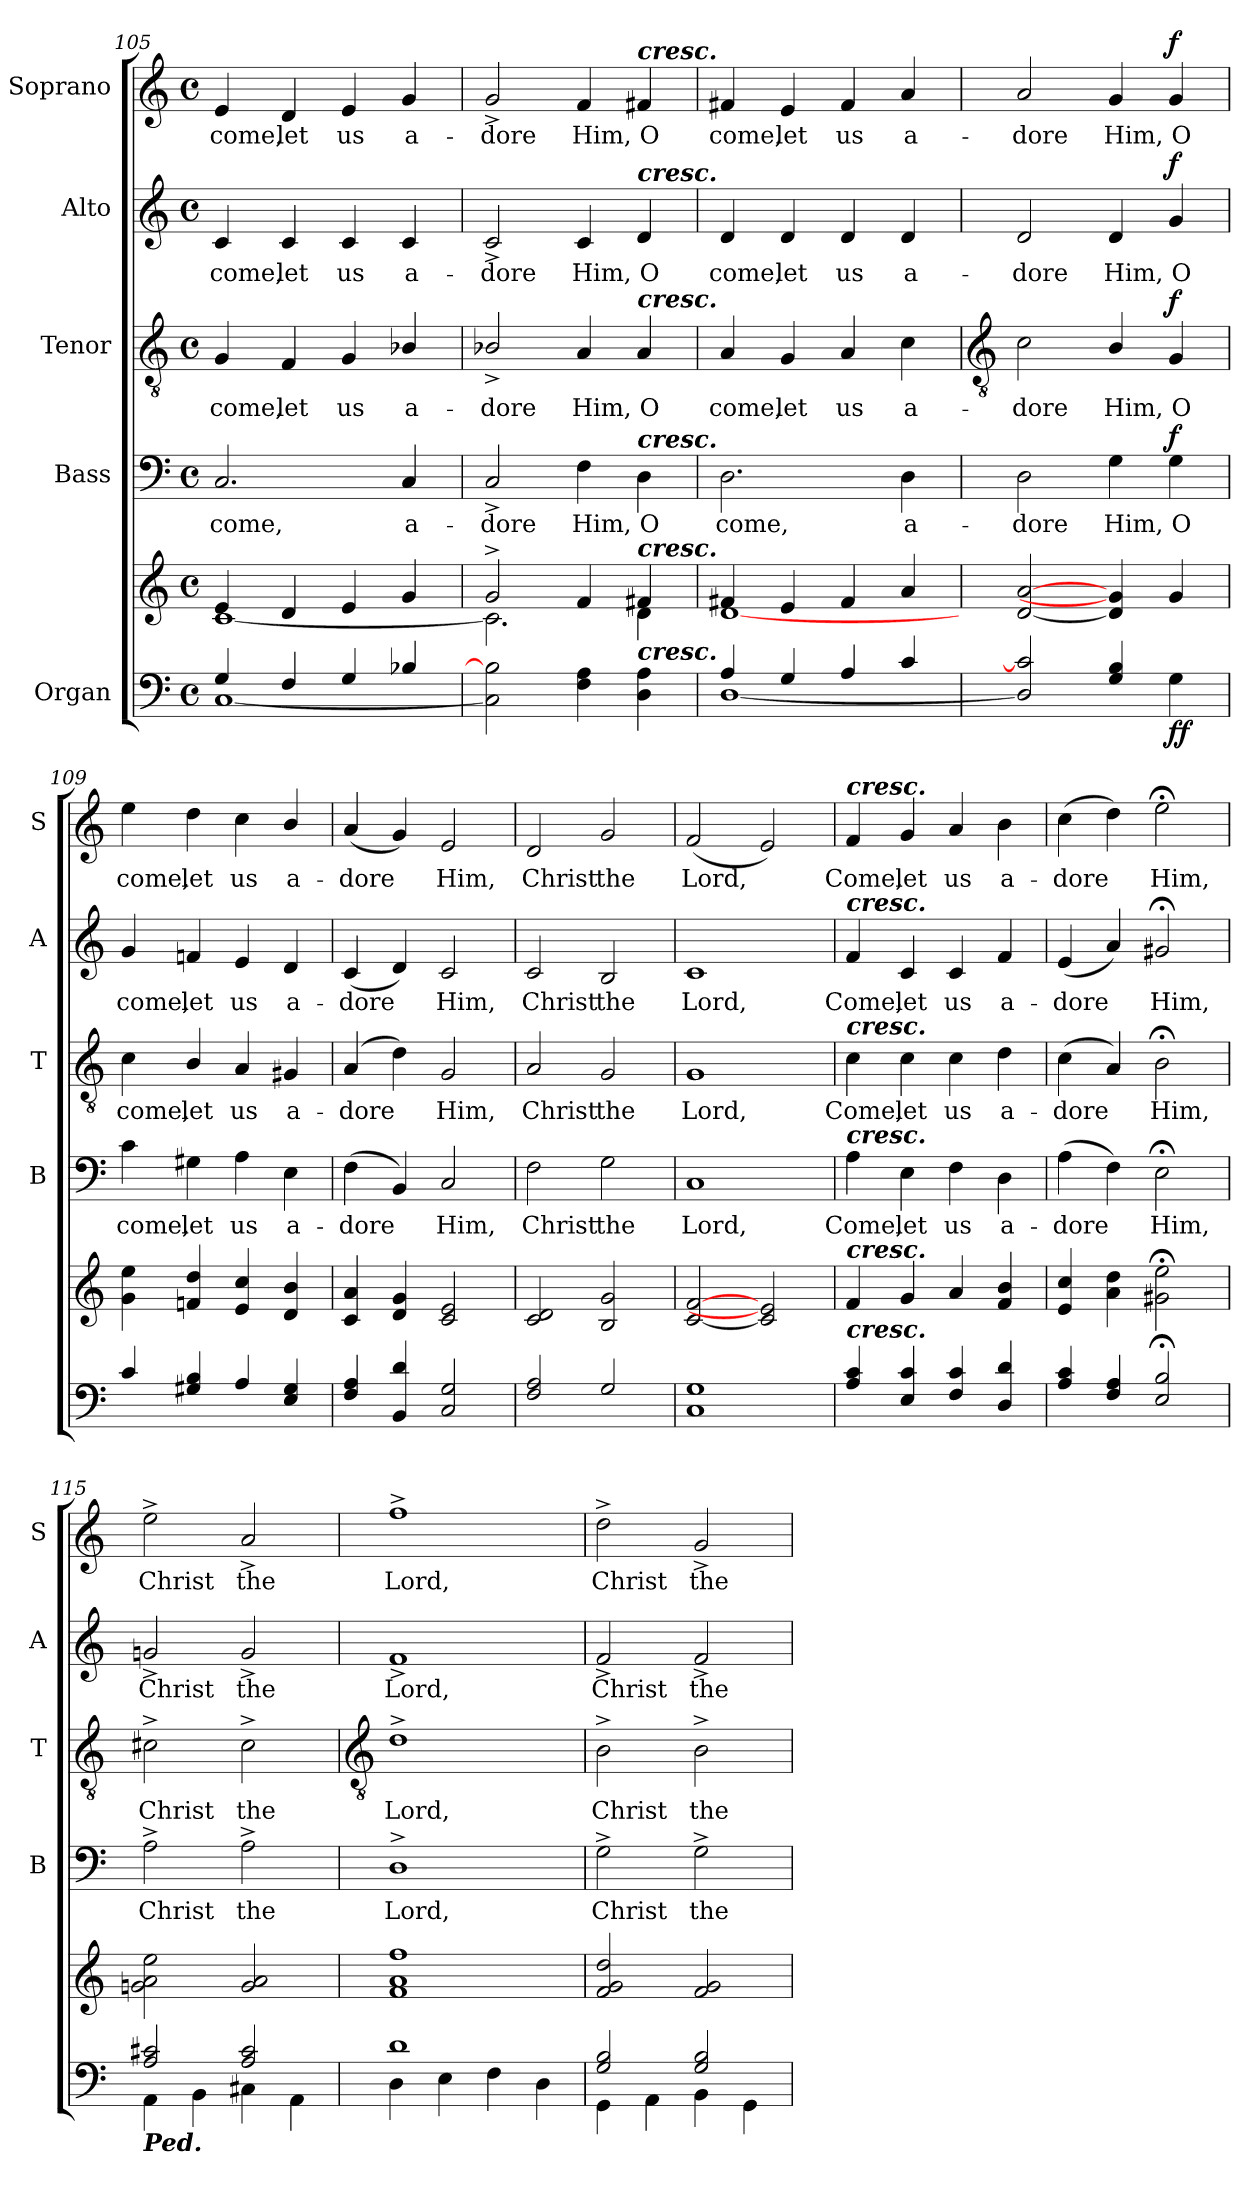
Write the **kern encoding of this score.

**kern	**kern	**dynam	**kern	**text	**dynam	**kern	**text	**dynam	**kern	**text	**dynam	**kern	**text	**dynam
*part5	*part5	*part5	*part4	*part4	*part4	*part3	*part3	*part3	*part2	*part2	*part2	*part1	*part1	*part1
*staff6	*staff5	*staff5/6	*staff4	*staff4	*staff4	*staff3	*staff3	*staff3	*staff2	*staff2	*staff2	*staff1	*staff1	*staff1
*I"Organ	*	*	*I"Bass	*	*	*I"Tenor	*	*	*I"Alto	*	*	*I"Soprano	*	*
*	*	*	*I'B	*	*	*I'T	*	*	*I'A	*	*	*I'S	*	*
*clefF4	*clefG2	*	*clefF4	*	*	*clefGv2	*	*	*clefG2	*	*	*clefG2	*	*
*k[]	*k[]	*	*k[]	*	*	*k[]	*	*	*k[]	*	*	*k[]	*	*
*C:	*C:	*	*C:	*	*	*C:	*	*	*C:	*	*	*C:	*	*
*M4/4	*M4/4	*	*M4/4	*	*	*M4/4	*	*	*M4/4	*	*	*M4/4	*	*
*met(c)	*met(c)	*	*met(c)	*	*	*met(c)	*	*	*met(c)	*	*	*met(c)	*	*
=105	=105	=105	=105	=105	=105	=105	=105	=105	=105	=105	=105	=105	=105	=105
*^	*^	*	*	*	*	*	*	*	*	*	*	*	*	*
!	!	!	!	!	!	!LO:LY:b	!	!	!LO:LY:b	!	!	!LO:LY:b	!	!	!LO:LY:b	!
4G/	[1C\	4e	[1c\	.	2.C	come,	.	4G	come,	.	4c	come,	.	4e	come,	.
!	!	!	!	!	!	!	!	!	!LO:LY:b	!	!	!LO:LY:b	!	!	!LO:LY:b	!
4F/	.	4d	.	.	.	.	.	4F	let	.	4c	let	.	4d	let	.
!	!	!	!	!	!	!	!	!	!LO:LY:b	!	!	!LO:LY:b	!	!	!LO:LY:b	!
4G/	.	4e	.	.	.	.	.	4G	us	.	4c	us	.	4e	us	.
!	!	!	!	!	!	!LO:LY:b	!	!	!LO:LY:b	!	!	!LO:LY:b	!	!	!LO:LY:b	!
4B-X/	.	4g	.	.	4C	a-	.	4B-X/	a-	.	4c	a-	.	4g	a-	.
=106	=106	=106	=106	=106	=106	=106	=106	=106	=106	=106	=106	=106	=106	=106	=106	=106
!	!	!	!	!	!	!LO:LY:b	!	!	!LO:LY:b	!	!	!LO:LY:b	!	!	!LO:LY:b	!
1ryy	2C\] 2B-\]	2g^	2.c\]	.	2C^	-dore	.	2B-X^/	-dore	.	2c^	-dore	.	2g^	-dore	.
!	!	!	!	!	!	!LO:LY:b	!	!	!LO:LY:b	!	!	!LO:LY:b	!	!	!LO:LY:b	!
.	4F\ 4A\	4f	.	.	4F	Him,	.	4A	Him,	.	4c	Him,	.	4f	Him,	.
!	!	!	!	!	!	!	!	!	!	!	!	!	!	!LO:TX:a:Bi:t=cresc.	!	!
!	!	!	!	!	!	!	!	!	!	!	!LO:TX:a:Bi:t=cresc.	!	!	!	!	!
!	!	!	!	!	!	!	!	!LO:TX:a:Bi:t=cresc.	!	!	!	!	!	!	!	!
!	!	!	!	!	!LO:TX:a:Bi:t=cresc.	!	!	!	!	!	!	!	!	!	!	!
!	!	!LO:TX:a:Bi:t=cresc.	!	!	!	!	!	!	!	!	!	!	!	!	!	!
!	!LO:TX:a:Bi:t=cresc.	!	!	!	!	!	!	!	!	!	!	!	!	!	!	!
!	!	!	!	!	!	!LO:LY:b	!	!	!LO:LY:b	!	!	!LO:LY:b	!	!	!LO:LY:b	!
.	4D\ 4A\	4f#X	4d\	.	4D	O	.	4A	O	.	4d	O	.	4f#X	O	.
=107	=107	=107	=107	=107	=107	=107	=107	=107	=107	=107	=107	=107	=107	=107	=107	=107
!	!	!	!	!	!	!LO:LY:b	!	!	!LO:LY:b	!	!	!LO:LY:b	!	!	!LO:LY:b	!
4A/	[1D\	4f#X	[1d\	.	2.D	come,	.	4A	come,	.	4d	come,	.	4f#X	come,	.
!	!	!	!	!	!	!	!	!	!LO:LY:b	!	!	!LO:LY:b	!	!	!LO:LY:b	!
4G/	.	4e	.	.	.	.	.	4G	let	.	4d	let	.	4e	let	.
!	!	!	!	!	!	!	!	!	!LO:LY:b	!	!	!LO:LY:b	!	!	!LO:LY:b	!
4A/	.	4f#	.	.	.	.	.	4A	us	.	4d	us	.	4f#	us	.
!	!	!	!	!	!	!LO:LY:b	!	!	!LO:LY:b	!	!	!LO:LY:b	!	!	!LO:LY:b	!
4c/	.	4a	.	.	4D	a-	.	4c	a-	.	4d	a-	.	4a	a-	.
*	*	*v	*v	*	*	*	*	*	*	*	*	*	*	*	*	*
!!LO:LB:g=z
=108	=108	=108	=108	=108	=108	=108	=108	=108	=108	=108	=108	=108	=108	=108	=108
*	*	*	*	*	*	*	*clefGv2	*	*	*	*	*	*	*	*
!	!	!	!	!	!LO:LY:b	!	!	!LO:LY:b	!	!	!LO:LY:b	!	!	!LO:LY:b	!
2D] 2c]	1ryy	[2d [2a	.	2D	-dore	.	2c	-dore	.	2d	-dore	.	2a	-dore	.
!	!	!	!	!	!LO:LY:b	!	!	!LO:LY:b	!	!	!LO:LY:b	!	!	!LO:LY:b	!
4G 4B	.	4d] 4g]	.	4G	Him,	.	4B/	Him,	.	4d	Him,	.	4g	Him,	.
!	!	!	!LO:DY:b=2	!	!LO:LY:b	!	!	!LO:LY:b	!	!	!LO:LY:b	!	!	!LO:LY:b	!
!	!	!	!LO:DY:n=1:b	!	!	!LO:DY:b	!	!	!LO:DY:b	!	!	!LO:DY:b	!	!	!LO:DY:b
4G\	.	4g	f f	4G	O	f	4G	O	f	4g	O	f	4g	O	f
=109	=109	=109	=109	=109	=109	=109	=109	=109	=109	=109	=109	=109	=109	=109	=109
!	!	!	!	!	!LO:LY:b	!	!	!LO:LY:b	!	!	!LO:LY:b	!	!	!LO:LY:b	!
4c	1ryy	4g\ 4ee\	.	4c	come,	.	4c	come,	.	4g	come,	.	4ee	come,	.
!	!	!	!	!	!LO:LY:b	!	!	!LO:LY:b	!	!	!LO:LY:b	!	!	!LO:LY:b	!
4G#X 4B	.	4fn 4dd	.	4G#X	let	.	4B/	let	.	4fn	let	.	4dd	let	.
!	!	!	!	!	!LO:LY:b	!	!	!LO:LY:b	!	!	!LO:LY:b	!	!	!LO:LY:b	!
4A	.	4e 4cc	.	4A	us	.	4A	us	.	4e	us	.	4cc	us	.
!	!	!	!	!	!LO:LY:b	!	!	!LO:LY:b	!	!	!LO:LY:b	!	!	!LO:LY:b	!
4E 4G#	.	4d/ 4b/	.	4E	a-	.	4G#X	a-	.	4d	a-	.	4b/	a-	.
=110	=110	=110	=110	=110	=110	=110	=110	=110	=110	=110	=110	=110	=110	=110	=110
!	!	!	!	!	!LO:LY:b	!	!	!LO:LY:b	!	!	!LO:LY:b	!	!	!LO:LY:b	!
4F 4A	1ryy	4c 4a	.	(<4F	-dore	.	(4A	-dore	.	(<4c	-dore	.	(<4a	-dore	.
4BB 4d	.	4d 4g	.	4BB)	.	.	4d)	.	.	4d)	.	.	4g)	.	.
!	!	!	!	!	!LO:LY:b	!	!	!LO:LY:b	!	!	!LO:LY:b	!	!	!LO:LY:b	!
2C 2G	.	2c 2e	.	2C	Him,	.	2G	Him,	.	2c	Him,	.	2e	Him,	.
=111	=111	=111	=111	=111	=111	=111	=111	=111	=111	=111	=111	=111	=111	=111	=111
!	!	!	!	!	!LO:LY:b	!	!	!LO:LY:b	!	!	!LO:LY:b	!	!	!LO:LY:b	!
2F 2A	1ryy	2c 2d	.	2F	Christ	.	2A	Christ	.	2c	Christ	.	2d	Christ	.
!	!	!	!	!	!LO:LY:b	!	!	!LO:LY:b	!	!	!LO:LY:b	!	!	!LO:LY:b	!
2G	.	2B 2g	.	2G	the	.	2G	the	.	2B	the	.	2g	the	.
=112	=112	=112	=112	=112	=112	=112	=112	=112	=112	=112	=112	=112	=112	=112	=112
!	!	!	!	!	!LO:LY:b	!	!	!LO:LY:b	!	!	!LO:LY:b	!	!	!LO:LY:b	!
1C 1G	1ryy	[2c [2f	.	1C	Lord,	.	1G	Lord,	.	1c	Lord,	.	(<2f	Lord,	.
.	.	2c] 2e]	.	.	.	.	.	.	.	.	.	.	2e)	.	.
=113	=113	=113	=113	=113	=113	=113	=113	=113	=113	=113	=113	=113	=113	=113	=113
!	!	!	!	!	!	!	!	!	!	!	!	!	!LO:TX:a:Bi:t=cresc.	!	!
!	!	!	!	!	!	!	!	!	!	!LO:TX:a:Bi:t=cresc.	!	!	!	!	!
!	!	!	!	!	!	!	!LO:TX:a:Bi:t=cresc.	!	!	!	!	!	!	!	!
!	!	!	!	!LO:TX:a:Bi:t=cresc.	!	!	!	!	!	!	!	!	!	!	!
!	!	!LO:TX:a:Bi:t=cresc.	!	!	!	!	!	!	!	!	!	!	!	!	!
!LO:TX:a:Bi:t=cresc.	!	!	!	!	!	!	!	!	!	!	!	!	!	!	!
!	!	!	!	!	!LO:LY:b	!	!	!LO:LY:b	!	!	!LO:LY:b	!	!	!LO:LY:b	!
4A 4c	1ryy	4f	.	4A	Come,	.	4c	Come,	.	4f	Come,	.	4f	Come,	.
!	!	!	!	!	!LO:LY:b	!	!	!LO:LY:b	!	!	!LO:LY:b	!	!	!LO:LY:b	!
4E 4c	.	4g	.	4E	let	.	4c	let	.	4c	let	.	4g	let	.
!	!	!	!	!	!LO:LY:b	!	!	!LO:LY:b	!	!	!LO:LY:b	!	!	!LO:LY:b	!
4F 4c	.	4a	.	4F	us	.	4c	us	.	4c	us	.	4a	us	.
!	!	!	!	!	!LO:LY:b	!	!	!LO:LY:b	!	!	!LO:LY:b	!	!	!LO:LY:b	!
4D 4d	.	4f 4b	.	4D	a-	.	4d	a-	.	4f	a-	.	4b	a-	.
=114	=114	=114	=114	=114	=114	=114	=114	=114	=114	=114	=114	=114	=114	=114	=114
!	!	!	!	!	!LO:LY:b	!	!	!LO:LY:b	!	!	!LO:LY:b	!	!	!LO:LY:b	!
4A 4c	1ryy	4e 4cc	.	(>4A	-dore	.	(<4c	-dore	.	(<4e	-dore	.	(>4cc	-dore	.
4F 4A	.	4a 4dd	.	4F)	.	.	4A)	.	.	4a)	.	.	4dd)	.	.
!	!	!	!	!	!LO:LY:b	!	!	!LO:LY:b	!	!	!LO:LY:b	!	!	!LO:LY:b	!
2E; 2B;	.	2g#X;< 2ee;<	.	2E;<	Him,	.	2B;<	Him,	.	2g#X;<	Him,	.	2ee;<	Him,	.
=115	=115	=115	=115	=115	=115	=115	=115	=115	=115	=115	=115	=115	=115	=115	=115
!LO:TX:b:Bi:t=Ped.	!	!	!	!	!	!	!	!	!	!	!	!	!	!	!
!	!	!	!	!	!LO:LY:b	!	!	!LO:LY:b	!	!	!LO:LY:b	!	!	!LO:LY:b	!
2A/ 2c#X/	4AA\	2gn 2a 2ee	.	2A^	Christ	.	2c#X^	Christ	.	2gn^	Christ	.	2ee^	Christ	.
.	4BB\	.	.	.	.	.	.	.	.	.	.	.	.	.	.
!	!	!	!	!	!LO:LY:b	!	!	!LO:LY:b	!	!	!LO:LY:b	!	!	!LO:LY:b	!
2A/ 2c#/	4C#X\	2g 2a	.	2A^	the	.	2c#^	the	.	2g^	the	.	2a^	the	.
.	4AA\	.	.	.	.	.	.	.	.	.	.	.	.	.	.
!!LO:LB:g=z
=116	=116	=116	=116	=116	=116	=116	=116	=116	=116	=116	=116	=116	=116	=116	=116
*	*	*	*	*	*	*	*clefGv2	*	*	*	*	*	*	*	*
!	!	!	!	!	!LO:LY:b	!	!	!LO:LY:b	!	!	!LO:LY:b	!	!	!LO:LY:b	!
1d	4D\	1f 1a 1ff	.	1D^	Lord,	.	1d^	Lord,	.	1f^	Lord,	.	1ff^	Lord,	.
.	4E\	.	.	.	.	.	.	.	.	.	.	.	.	.	.
.	4F\	.	.	.	.	.	.	.	.	.	.	.	.	.	.
.	4D\	.	.	.	.	.	.	.	.	.	.	.	.	.	.
=117	=117	=117	=117	=117	=117	=117	=117	=117	=117	=117	=117	=117	=117	=117	=117
!	!	!	!	!	!LO:LY:b	!	!	!LO:LY:b	!	!	!LO:LY:b	!	!	!LO:LY:b	!
2G/ 2B/	4GG\	2f 2g 2dd	.	2G^	Christ	.	2B^	Christ	.	2f^	Christ	.	2dd^	Christ	.
.	4AA\	.	.	.	.	.	.	.	.	.	.	.	.	.	.
!	!	!	!	!	!LO:LY:b	!	!	!LO:LY:b	!	!	!LO:LY:b	!	!	!LO:LY:b	!
2G/ 2B/	4BB\	2f 2g	.	2G^	the	.	2B^	the	.	2f^	the	.	2g^	the	.
.	4GG\	.	.	.	.	.	.	.	.	.	.	.	.	.	.
*v	*v	*	*	*	*	*	*	*	*	*	*	*	*	*	*
=	=	=	=	=	=	=	=	=	=	=	=	=	=	=
*-	*-	*-	*-	*-	*-	*-	*-	*-	*-	*-	*-	*-	*-	*-
